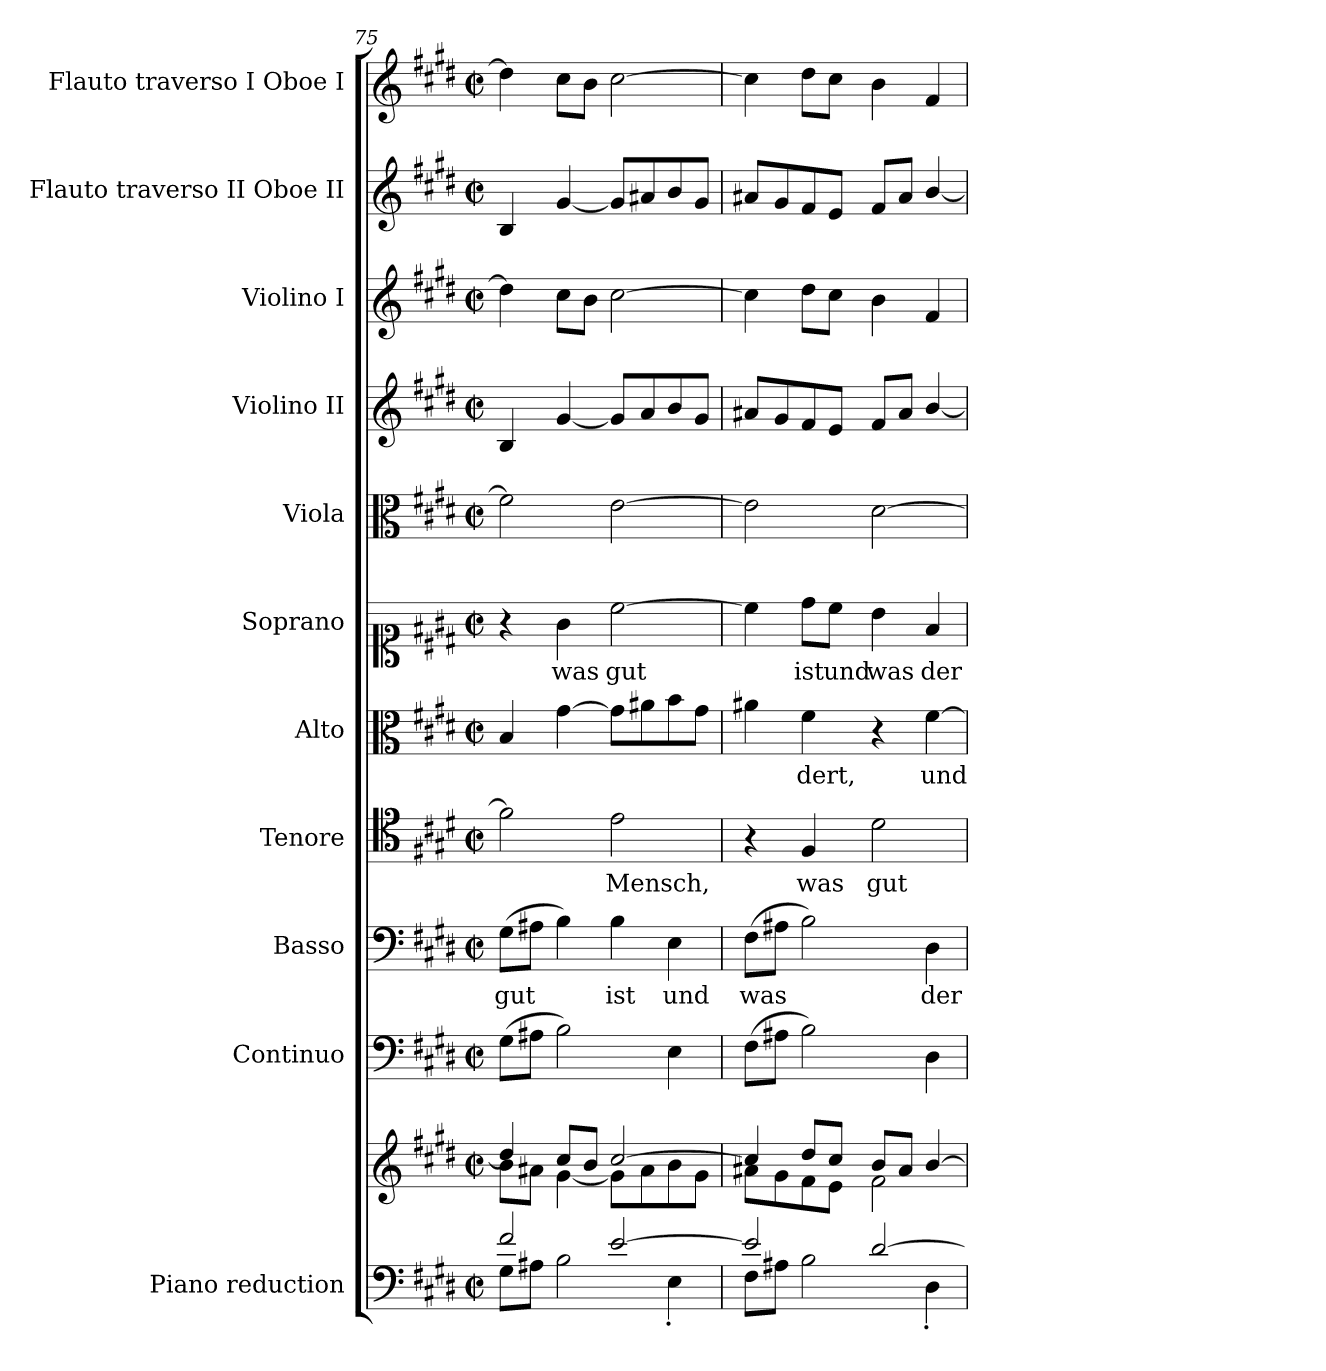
**kern	**kern	**kern	**kern	**text	**kern	**text	**kern	**text	**kern	**text	**kern	**kern	**kern	**kern	**kern
*part11	*part11	*part10	*part9	*part9	*part8	*part8	*part7	*part7	*part6	*part6	*part5	*part4	*part3	*part2	*part1
*staff12	*staff11	*staff10	*staff9	*staff9	*staff8	*staff8	*staff7	*staff7	*staff6	*staff6	*staff5	*staff4	*staff3	*staff2	*staff1
*I"Piano reduction	*	*I"Continuo	*I"Basso	*	*I"Tenore	*	*I"Alto	*	*I"Soprano	*	*I"Viola	*I"Violino II	*I"Violino I	*I"Flauto traverso II Oboe II	*I"Flauto traverso I Oboe I
*I'Pno	*	*	*	*	*	*	*	*	*	*	*	*	*	*I'Ob	*I'Ob
*clefF4	*clefG2	*clefF4	*clefF4	*	*clefC4	*	*clefC3	*	*clefC1	*	*clefC3	*clefG2	*clefG2	*clefG2	*clefG2
*k[f#c#g#d#]	*k[f#c#g#d#]	*k[f#c#g#d#]	*k[f#c#g#d#]	*	*k[f#c#g#d#]	*	*k[f#c#g#d#]	*	*k[f#c#g#d#]	*	*k[f#c#g#d#]	*k[f#c#g#d#]	*k[f#c#g#d#]	*k[f#c#g#d#]	*k[f#c#g#d#]
*M2/2	*M2/2	*M2/2	*M2/2	*	*M2/2	*	*M2/2	*	*M2/2	*	*M2/2	*M2/2	*M2/2	*M2/2	*M2/2
*met(c|)	*met(c|)	*met(c|)	*met(c|)	*	*met(c|)	*	*met(c|)	*	*met(c|)	*	*met(c|)	*met(c|)	*met(c|)	*met(c|)	*met(c|)
=75	=75	=75	=75	=75	=75	=75	=75	=75	=75	=75	=75	=75	=75	=75	=75
*^	*^	*	*	*	*	*	*	*	*	*	*	*	*	*	*
!	!	!	!	!	!	!LO:LY:b	!	!LO:LY:b	!	!	!	!	!	!	!	!	!
2f#/	8G#\L	4dd#/]	8b\L	(>8G#\L	(>8G#\L	gut	2f#\]	_	4B/	.	4r	.	2f#\]	4B/	4dd#\]	4B/	4dd#\]
.	8A#X\J	.	8a#X\J	8A#X\J	8A#X\J	.	.	.	.	.	.	.	.	.	.	.	.
!	!	!	!	!	!	!	!	!	!	!	!	!LO:LY:b	!	!	!	!	!
.	2B\	8cc#/L	[4g#\	2B\)	4B\)	.	.	.	[4g#\	.	4g#\	was	.	[4g#/	8cc#\L	[4g#/	8cc#\L
.	.	8b/J	.	.	.	.	.	.	.	.	.	.	.	.	8b\J	.	8b\J
!	!	!	!	!	!	!LO:LY:b	!	!LO:LY:b	!	!	!	!LO:LY:b	!	!	!	!	!
[2e/	.	[2cc#/	8g#\L]	.	4B\	ist	2e\	Mensch,	8g#\L]	.	[2cc#\	gut	[2e\	8g#/L]	[2cc#\	8g#/L]	[2cc#\
.	.	.	8a#\	.	.	.	.	.	8a#X\	.	.	.	.	8a/	.	8a#X/	.
!	!	!	!	!	!	!LO:LY:b	!	!	!	!	!	!	!	!	!	!	!
.	4E'\	.	8b\	4E\	4E\	und	.	.	8b\	.	.	.	.	8b/	.	8b/	.
.	.	.	8g#\J	.	.	.	.	.	8g#\J	.	.	.	.	8g#/J	.	8g#/J	.
=76	=76	=76	=76	=76	=76	=76	=76	=76	=76	=76	=76	=76	=76	=76	=76	=76	=76
!	!	!	!	!	!	!LO:LY:b	!	!	!	!	!	!	!	!	!	!	!
2e/]	8F#\L	4cc#/]	8a#X\L	(>8F#\L	(>8F#\L	was	4r	.	4a#X\	.	4cc#\]	.	2e\]	8a#X/L	4cc#\]	8a#X/L	4cc#\]
.	8A#X\J	.	8g#\	8A#X\J	8A#X\J	.	.	.	.	.	.	.	.	8g#/	.	8g#/	.
!	!	!	!	!	!	!	!	!LO:LY:b	!	!LO:LY:b	!	!LO:LY:b	!	!	!	!	!
.	2B\	8dd#/L	8f#\	2B\)	2B\)	.	4F#/	was	4f#\	dert,	8dd#\L	ist	.	8f#/	8dd#\L	8f#/	8dd#\L
!	!	!	!	!	!	!	!	!	!	!	!	!LO:LY:b	!	!	!	!	!
.	.	8cc#/J	8e\J	.	.	.	.	.	.	.	8cc#\J	und	.	8e/J	8cc#\J	8e/J	8cc#\J
!	!	!	!	!	!	!	!	!LO:LY:b	!	!	!	!LO:LY:b	!	!	!	!	!
[2d#/	.	8b/L	2f#\	.	.	.	2d#\	gut	4r	.	4b\	was	[2d#\	8f#/L	4b\	8f#/L	4b\
.	.	8a#/J	.	.	.	.	.	.	.	.	.	.	.	8a#/J	.	8a#/J	.
!	!	!	!	!	!	!LO:LY:b	!	!	!	!LO:LY:b	!	!LO:LY:b	!	!	!	!	!
.	4D#'\	[4b/	.	4D#\	4D#\	der	.	.	[4f#\	und	4f#/	der	.	[4b/	4f#/	[4b/	4f#/
*v	*v	*	*	*	*	*	*	*	*	*	*	*	*	*	*	*	*
*	*v	*v	*	*	*	*	*	*	*	*	*	*	*	*	*	*
=	=	=	=	=	=	=	=	=	=	=	=	=	=	=	=
*-	*-	*-	*-	*-	*-	*-	*-	*-	*-	*-	*-	*-	*-	*-	*-
